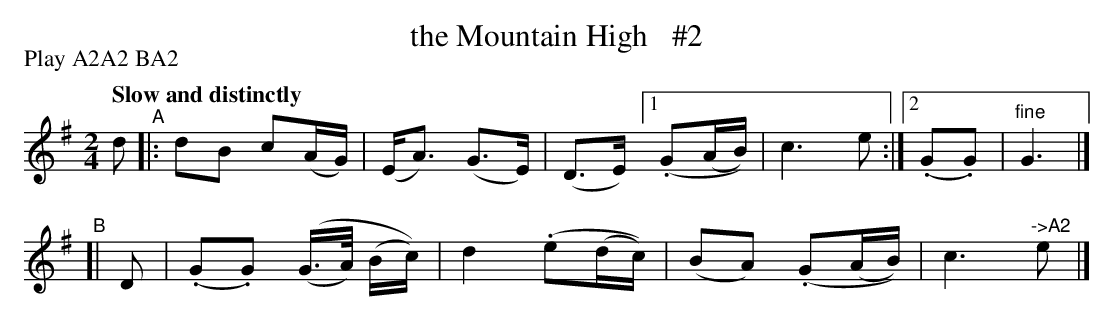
X:1
T: the Mountain High   #2
Q: "Slow and distinctly"
P: Play A2A2 BA2
M: 2/4
L: 1/8
K: G
d "^A"|: dB  c(A/G/) | (E<A) (G>E) | (D>E) [1 (.G(A/B/)) | c3 e :|[2 (.G.G) | "^fine"G3 |]
"^B"[|  D | (.G.G) ((G/>A/) (B/c/)) | d2 (.e(d/c/)) | (BA) (.G(A/B/)) | c3 "^->A2"e |]
